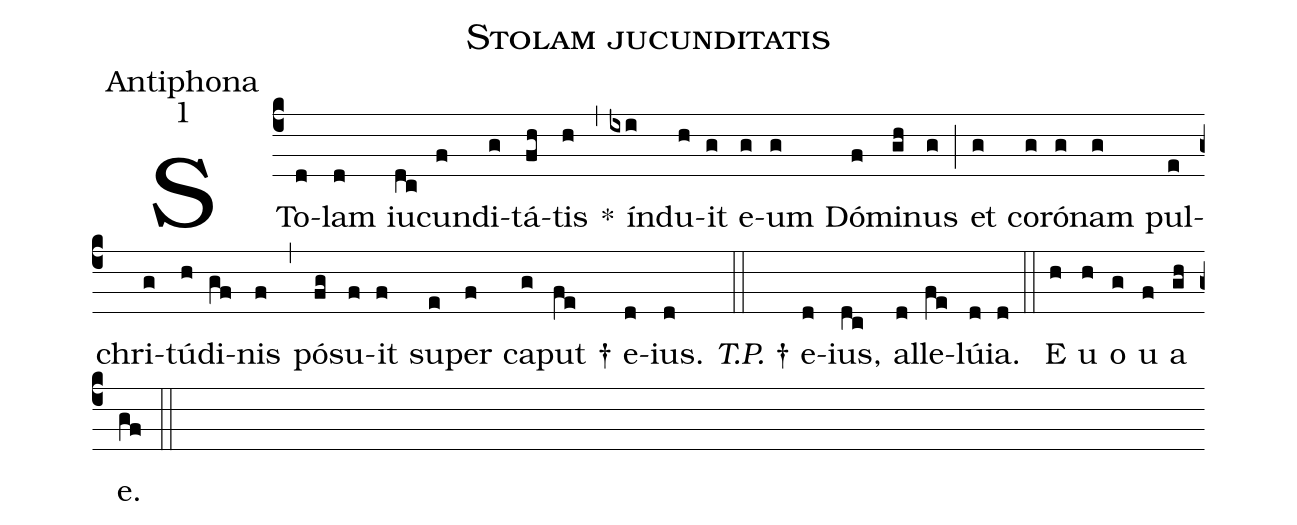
name:Stolam jucunditatis;
office-part:Antiphona;
mode:1;
%%
(c4) STo(d)lam(d) iu(dc)cun(f)di(g)tá(fh)tis(h) *(,) ín(ixi)du(h)it(g) e(g)um(g) Dó(f)mi(gh)nus(g) (;) et(g) co(g)ró(g)nam(g) pul(e)chri(g)tú(h)di(gf)nis(f) (,) pó(fg)su(f)it(f) su(e)per(f) ca(g)put(fe) † e(d)ius.(d) (::) <i>T.P.</i> † e(d)ius,(dc) al(d)le(fe)lú(d)ia.(d) (::)
E(h) u(h) o(g) u(f) a (gh) e.(gf) (::)
